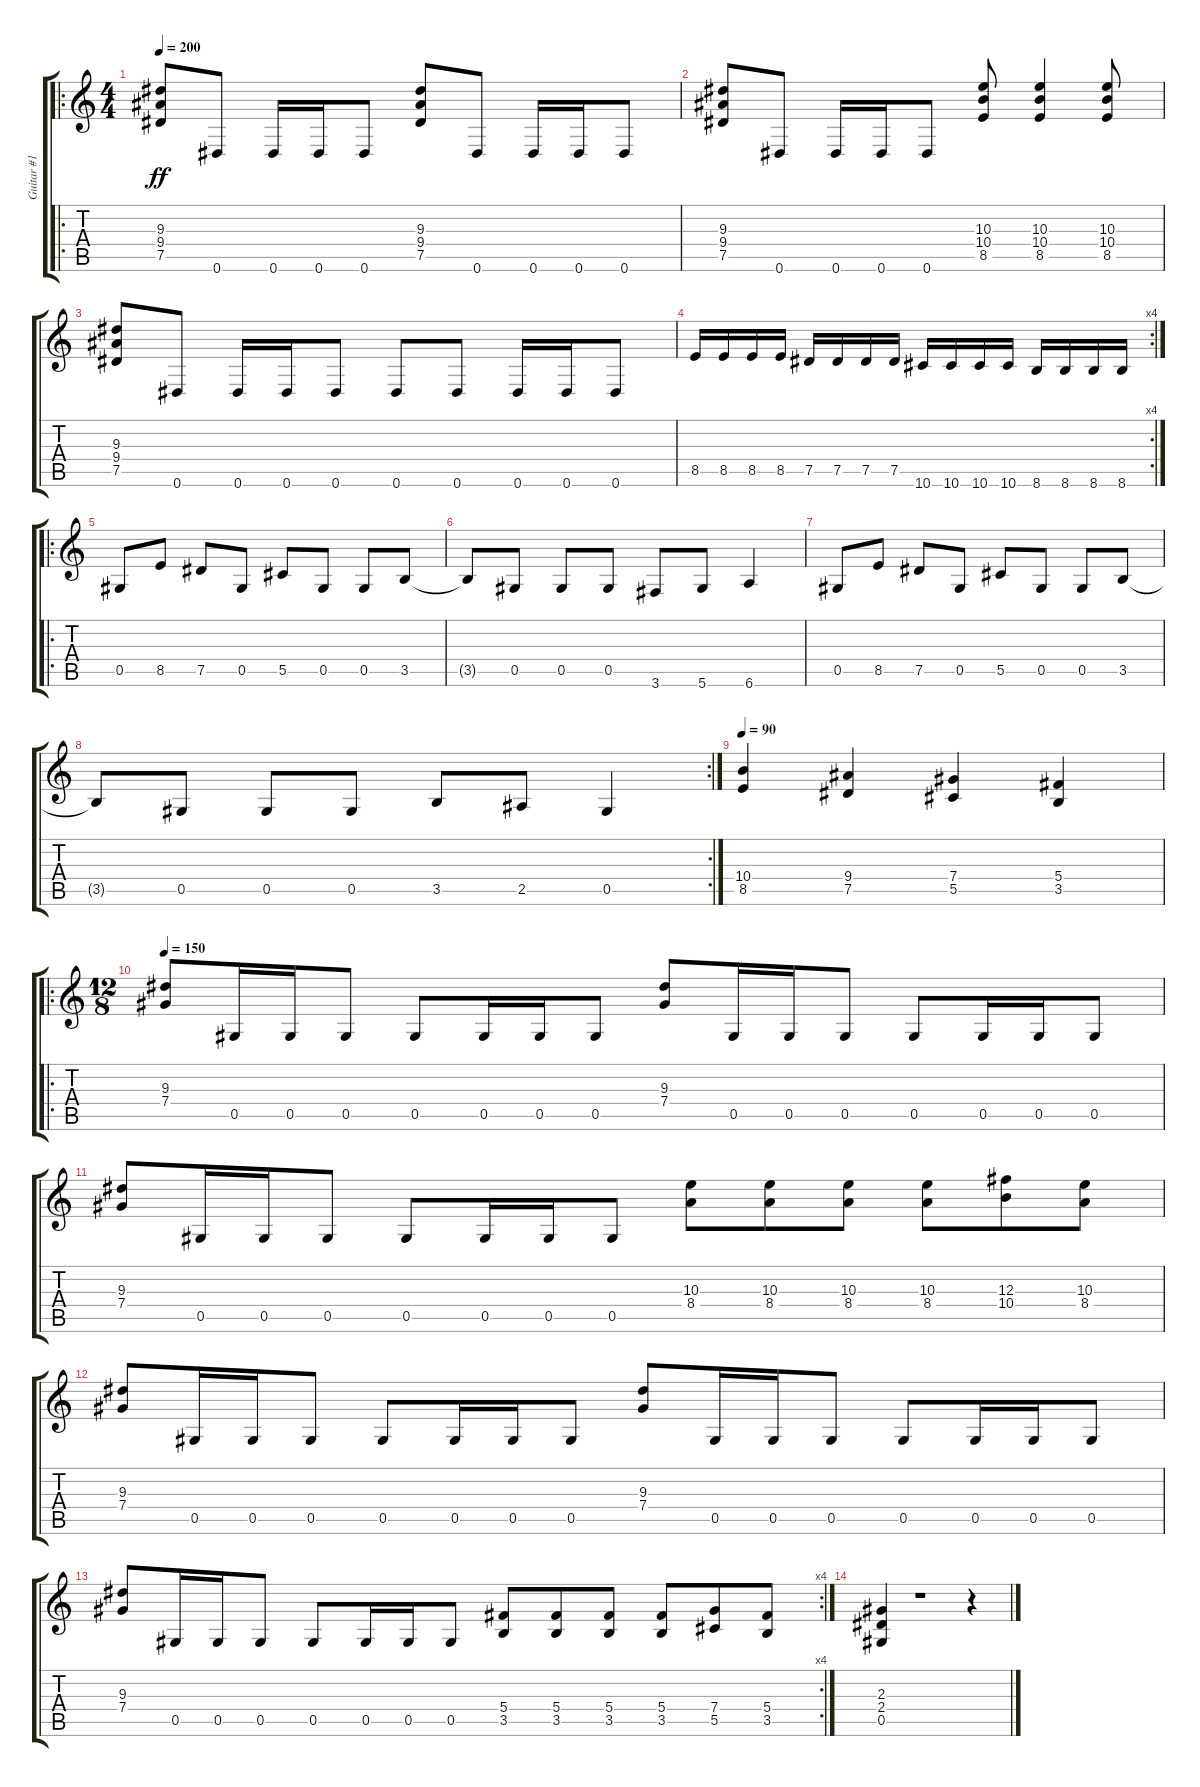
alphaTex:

\track ("Guitar #1" "Guitar #1") {instrument distortionguitar}
\staff {score tabs}
\tuning (Eb4 Bb3 Gb3 Db3 Ab2 Eb2) {hide}
\ro
\ts (4 4)
\tempo 200
\clef g2
\ks c
(9.3 9.4 7.5).8{dy ff} 0.6.8 0.6.16 0.6.16 0.6.8 (9.3 9.4 7.5).8 0.6.8 0.6.16 0.6.16 0.6.8 |
(9.3 9.4 7.5).8 0.6.8 0.6.16 0.6.16 0.6.8 (10.3 10.4 8.5).8 (10.3 10.4 8.5).4 (10.3 10.4 8.5).8 |
(9.3 9.4 7.5).8 0.6.8 0.6.16 0.6.16 0.6.8 0.6.8 0.6.8 0.6.16 0.6.16 0.6.8 |
\rc 4
8.5.16 8.5.16 8.5.16 8.5.16 7.5.16 7.5.16 7.5.16 7.5.16 10.6.16 10.6.16 10.6.16 10.6.16 8.6.16 8.6.16 8.6.16 8.6.16 |
\ro
0.5.8 8.5.8 7.5.8 0.5.8 5.5.8 0.5.8 0.5.8 3.5.8 |
3.5{t}.8 0.5.8 0.5.8 0.5.8 3.6.8 5.6.8 6.6.4 |
0.5.8 8.5.8 7.5.8 0.5.8 5.5.8 0.5.8 0.5.8 3.5.8 |
\rc 2
3.5{t}.8 0.5.8 0.5.8 0.5.8 3.5.8 2.5.8 0.5.4 |
\tempo 90
(10.4 8.5).4 (9.4 7.5).4 (7.4 5.5).4 (5.4 3.5).4 |
\ro
\ts (12 8)
\tempo 150
(9.3 7.4).8 0.5.16 0.5.16 0.5.8 0.5.8 0.5.16 0.5.16 0.5.8 (9.3 7.4).8 0.5.16 0.5.16 0.5.8 0.5.8 0.5.16 0.5.16 0.5.8 |
(9.3 7.4).8 0.5.16 0.5.16 0.5.8 0.5.8 0.5.16 0.5.16 0.5.8 (10.3 8.4).8 (10.3 8.4).8 (10.3 8.4).8 (10.3 8.4).8 (12.3 10.4).8 (10.3 8.4).8 |
(9.3 7.4).8 0.5.16 0.5.16 0.5.8 0.5.8 0.5.16 0.5.16 0.5.8 (9.3 7.4).8 0.5.16 0.5.16 0.5.8 0.5.8 0.5.16 0.5.16 0.5.8 |
\rc 4
(9.3 7.4).8 0.5.16 0.5.16 0.5.8 0.5.8 0.5.16 0.5.16 0.5.8 (5.4 3.5).8 (5.4 3.5).8 (5.4 3.5).8 (5.4 3.5).8 (7.4 5.5).8 (5.4 3.5).8 |
(2.3 2.4 0.5).4 r.1 r.4
